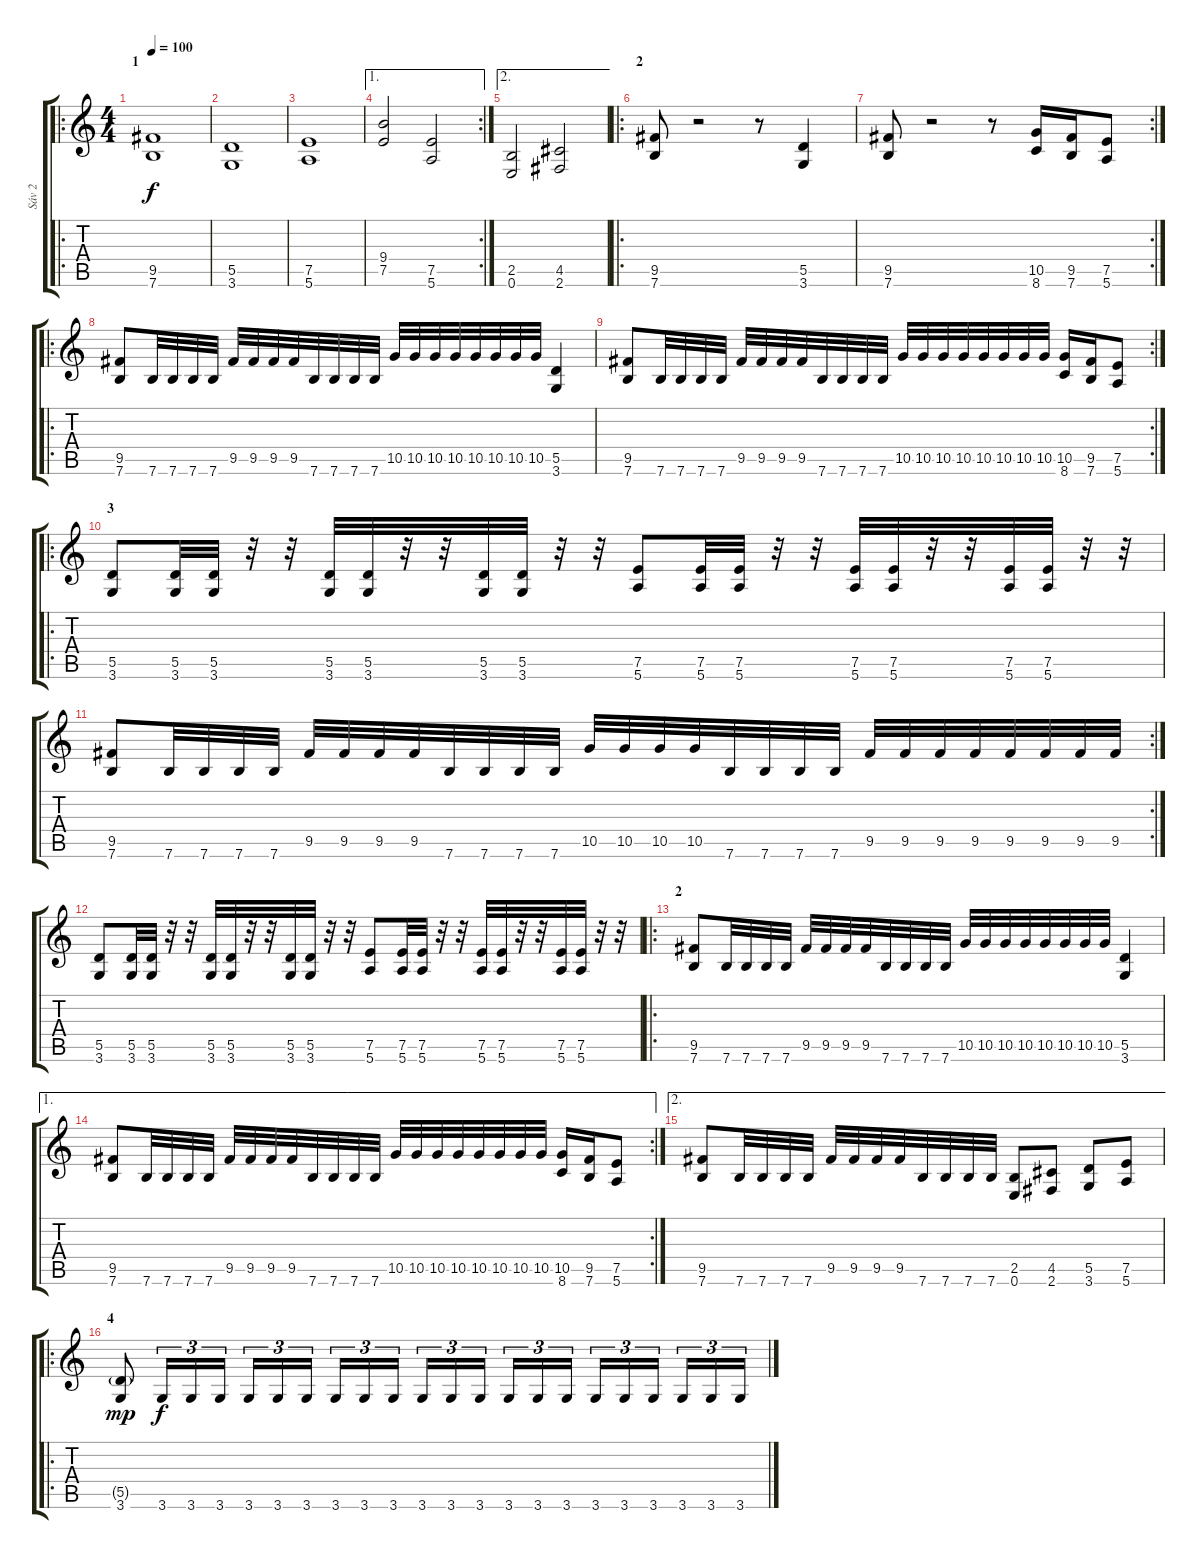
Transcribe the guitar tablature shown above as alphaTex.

\track ("Sáv 2" "Sáv 2") {instrument distortionguitar}
\staff {score tabs}
\tuning (E4 B3 G3 D3 A2 E2) {hide}
\ro
\ts (4 4)
\section ("" "1")
\tempo 100
\clef g2
\ks c
(9.5 7.6).1{dy f instrument distortionguitar} |
(5.5 3.6).1 |
(7.5 5.6).1 |
\ae 1
\rc 2
(9.4 7.5).2 (7.5 5.6).2 |
\ae 2
(2.5 0.6).2 (4.5 2.6).2 |
\ro
\section ("" "2")
(9.5 7.6).8 r.2 r.8 (5.5 3.6).4 |
\rc 2
(9.5 7.6).8 r.2 r.8 (10.5 8.6).16 (9.5 7.6).16 (7.5 5.6).8 |
\ro
(9.5 7.6).8 7.6.32 7.6.32 7.6.32 7.6.32 9.5.32 9.5.32 9.5.32 9.5.32 7.6.32 7.6.32 7.6.32 7.6.32 10.5.32 10.5.32 10.5.32 10.5.32 10.5.32 10.5.32 10.5.32 10.5.32 (5.5 3.6).4 |
\rc 2
(9.5 7.6).8 7.6.32 7.6.32 7.6.32 7.6.32 9.5.32 9.5.32 9.5.32 9.5.32 7.6.32 7.6.32 7.6.32 7.6.32 10.5.32 10.5.32 10.5.32 10.5.32 10.5.32 10.5.32 10.5.32 10.5.32 (10.5 8.6).16 (9.5 7.6).16 (7.5 5.6).8 |
\ro
\section ("" "3")
(5.5 3.6).8 (5.5 3.6).32 (5.5 3.6).32 r.32 r.32 (5.5 3.6).32 (5.5 3.6).32 r.32 r.32 (5.5 3.6).32 (5.5 3.6).32 r.32 r.32 (7.5 5.6).8 (7.5 5.6).32 (7.5 5.6).32 r.32 r.32 (7.5 5.6).32 (7.5 5.6).32 r.32 r.32 (7.5 5.6).32 (7.5 5.6).32 r.32 r.32 |
\rc 2
(9.5 7.6).8 7.6.32 7.6.32 7.6.32 7.6.32 9.5.32 9.5.32 9.5.32 9.5.32 7.6.32 7.6.32 7.6.32 7.6.32 10.5.32 10.5.32 10.5.32 10.5.32 7.6.32 7.6.32 7.6.32 7.6.32 9.5.32 9.5.32 9.5.32 9.5.32 9.5.32 9.5.32 9.5.32 9.5.32 |
(5.5 3.6).8 (5.5 3.6).32 (5.5 3.6).32 r.32 r.32 (5.5 3.6).32 (5.5 3.6).32 r.32 r.32 (5.5 3.6).32 (5.5 3.6).32 r.32 r.32 (7.5 5.6).8 (7.5 5.6).32 (7.5 5.6).32 r.32 r.32 (7.5 5.6).32 (7.5 5.6).32 r.32 r.32 (7.5 5.6).32 (7.5 5.6).32 r.32 r.32 |
\ro
\section ("" "2")
(9.5 7.6).8 7.6.32 7.6.32 7.6.32 7.6.32 9.5.32 9.5.32 9.5.32 9.5.32 7.6.32 7.6.32 7.6.32 7.6.32 10.5.32 10.5.32 10.5.32 10.5.32 10.5.32 10.5.32 10.5.32 10.5.32 (5.5 3.6).4 |
\ae 1
\rc 2
(9.5 7.6).8 7.6.32 7.6.32 7.6.32 7.6.32 9.5.32 9.5.32 9.5.32 9.5.32 7.6.32 7.6.32 7.6.32 7.6.32 10.5.32 10.5.32 10.5.32 10.5.32 10.5.32 10.5.32 10.5.32 10.5.32 (10.5 8.6).16 (9.5 7.6).16 (7.5 5.6).8 |
\ae 2
(9.5 7.6).8 7.6.32 7.6.32 7.6.32 7.6.32 9.5.32 9.5.32 9.5.32 9.5.32 7.6.32 7.6.32 7.6.32 7.6.32 (2.5 0.6).8 (4.5 2.6).8 (5.5 3.6).8 (7.5 5.6).8 |
\ro
\section ("" "4")
(5.5{g} 3.6).8{dy mp} 3.6.16{tu (3 2) dy f} 3.6.16{tu (3 2)} 3.6.16{tu (3 2)} 3.6.16{tu (3 2)} 3.6.16{tu (3 2)} 3.6.16{tu (3 2)} 3.6.16{tu (3 2)} 3.6.16{tu (3 2)} 3.6.16{tu (3 2)} 3.6.16{tu (3 2)} 3.6.16{tu (3 2)} 3.6.16{tu (3 2)} 3.6.16{tu (3 2)} 3.6.16{tu (3 2)} 3.6.16{tu (3 2)} 3.6.16{tu (3 2)} 3.6.16{tu (3 2)} 3.6.16{tu (3 2)} 3.6.16{tu (3 2)} 3.6.16{tu (3 2)} 3.6.16{tu (3 2)}
